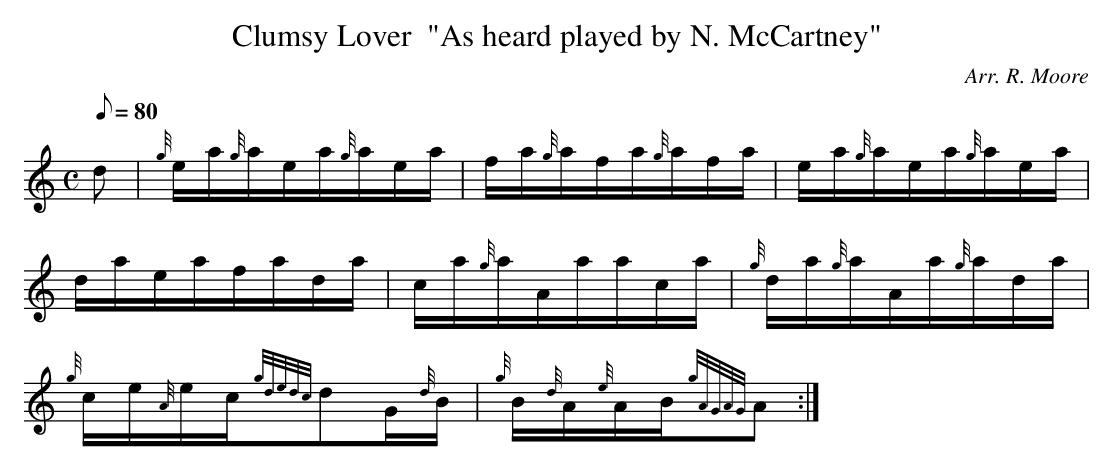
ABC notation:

X:1
T:Clumsy Lover  "As heard played by N. McCartney"
M:C
L:1/8
Q:80
C:Arr. R. Moore
K:HP
d | \
{g}e/2a/2{g}a/2e/2a/2{g}a/2e/2a/2 | \
f/2a/2{g}a/2f/2a/2{g}a/2f/2a/2 | \
e/2a/2{g}a/2e/2a/2{g}a/2e/2a/2 |
d/2a/2e/2a/2f/2a/2d/2a/2 | \
c/2a/2{g}a/2A/2a/2a/2c/2a/2 | \
{g}d/2a/2{g}a/2A/2a/2{g}a/2d/2a/2 |
{g}c/2e/2{A}e/2c/2{gdedc}dG/2{d}B/2 | \
{g}B/2{d}A/2{e}A/2B/2{gAGAG}A :|
